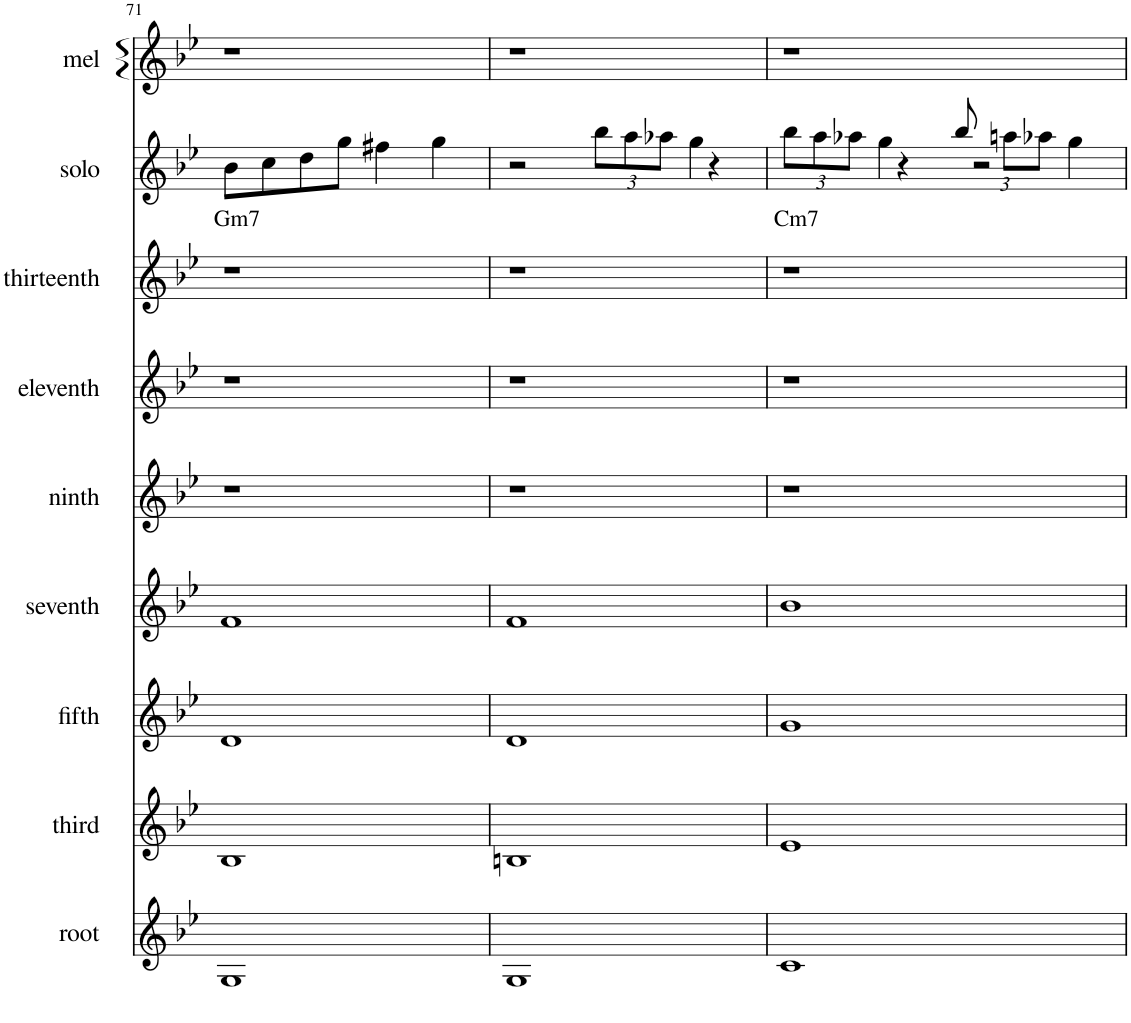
**kern	**kern	**kern	**kern	**kern	**kern	**kern	**kern	**text	**kern
*part9	*part8	*part7	*part6	*part5	*part4	*part3	*part2	*part2	*part1
*staff9	*staff8	*staff7	*staff6	*staff5	*staff4	*staff3	*staff2	*staff2	*staff1
*I"root	*I"third	*I"fifth	*I"seventh	*I"ninth	*I"eleventh	*I"thirteenth	*I"solo	*	*I"mel
*I'root	*I'third	*I'fifth	*I'seventh	*I'ninth	*I'eleventh	*I'thirteenth	*I'solo	*	*I'mel
!!LO:PB:g=z
*clefG2	*clefG2	*clefG2	*clefG2	*clefG2	*clefG2	*clefG2	*clefG2	*	*clefG2
*k[b-e-]	*k[b-e-]	*k[b-e-]	*k[b-e-]	*k[b-e-]	*k[b-e-]	*k[b-e-]	*k[b-e-]	*	*k[b-e-]
*M4/4	*M4/4	*M4/4	*M4/4	*M4/4	*M4/4	*M4/4	*M4/4	*	*M4/4
=71	=71	=71	=71	=71	=71	=71	=71	=71	=71
!	!	!	!	!	!	!	!	!LO:LY:b	!
1G	1B-	1d	1f	1r	1r	1r	8b-\L	Gm7	1r
.	.	.	.	.	.	.	8cc\	.	.
.	.	.	.	.	.	.	8dd\	.	.
.	.	.	.	.	.	.	8gg\J	.	.
.	.	.	.	.	.	.	4ff#X\	.	.
.	.	.	.	.	.	.	4gg\	.	.
=72	=72	=72	=72	=72	=72	=72	=72	=72	=72
1G	1Bn	1d	1f	1r	1r	1r	2r	.	1r
*	*	*	*	*	*	*	*Xbrackettup	*	*
.	.	.	.	.	.	.	12bb-\L	.	.
.	.	.	.	.	.	.	12aa\	.	.
.	.	.	.	.	.	.	12aa-X\J	.	.
.	.	.	.	.	.	.	4gg\	.	.
4ryy	4ryy	4ryy	4ryy	4ryy	4ryy	4ryy	4r	.	4ryy
=73	=73	=73	=73	=73	=73	=73	=73	=73	=73
!	!	!	!	!	!	!	!	!LO:LY:b	!
1c	1e-	1g	1b-	1r	1r	1r	12bb-\L	Cm7	1r
.	.	.	.	.	.	.	12aa\	.	.
.	.	.	.	.	.	.	12aa-X\J	.	.
.	.	.	.	.	.	.	4gg\	.	.
.	.	.	.	.	.	.	4r	.	.
.	.	.	.	.	.	.	12bb-/	.	.
.	.	.	.	.	.	.	2r	.	.
2.ryy	2.ryy	2.ryy	2.ryy	2.ryy	2.ryy	2.ryy	.	.	2.ryy
.	.	.	.	.	.	.	12aan\L	.	.
.	.	.	.	.	.	.	12aa-X\J	.	.
.	.	.	.	.	.	.	4gg\	.	.
=	=	=	=	=	=	=	=	=	=
*-	*-	*-	*-	*-	*-	*-	*-	*-	*-
